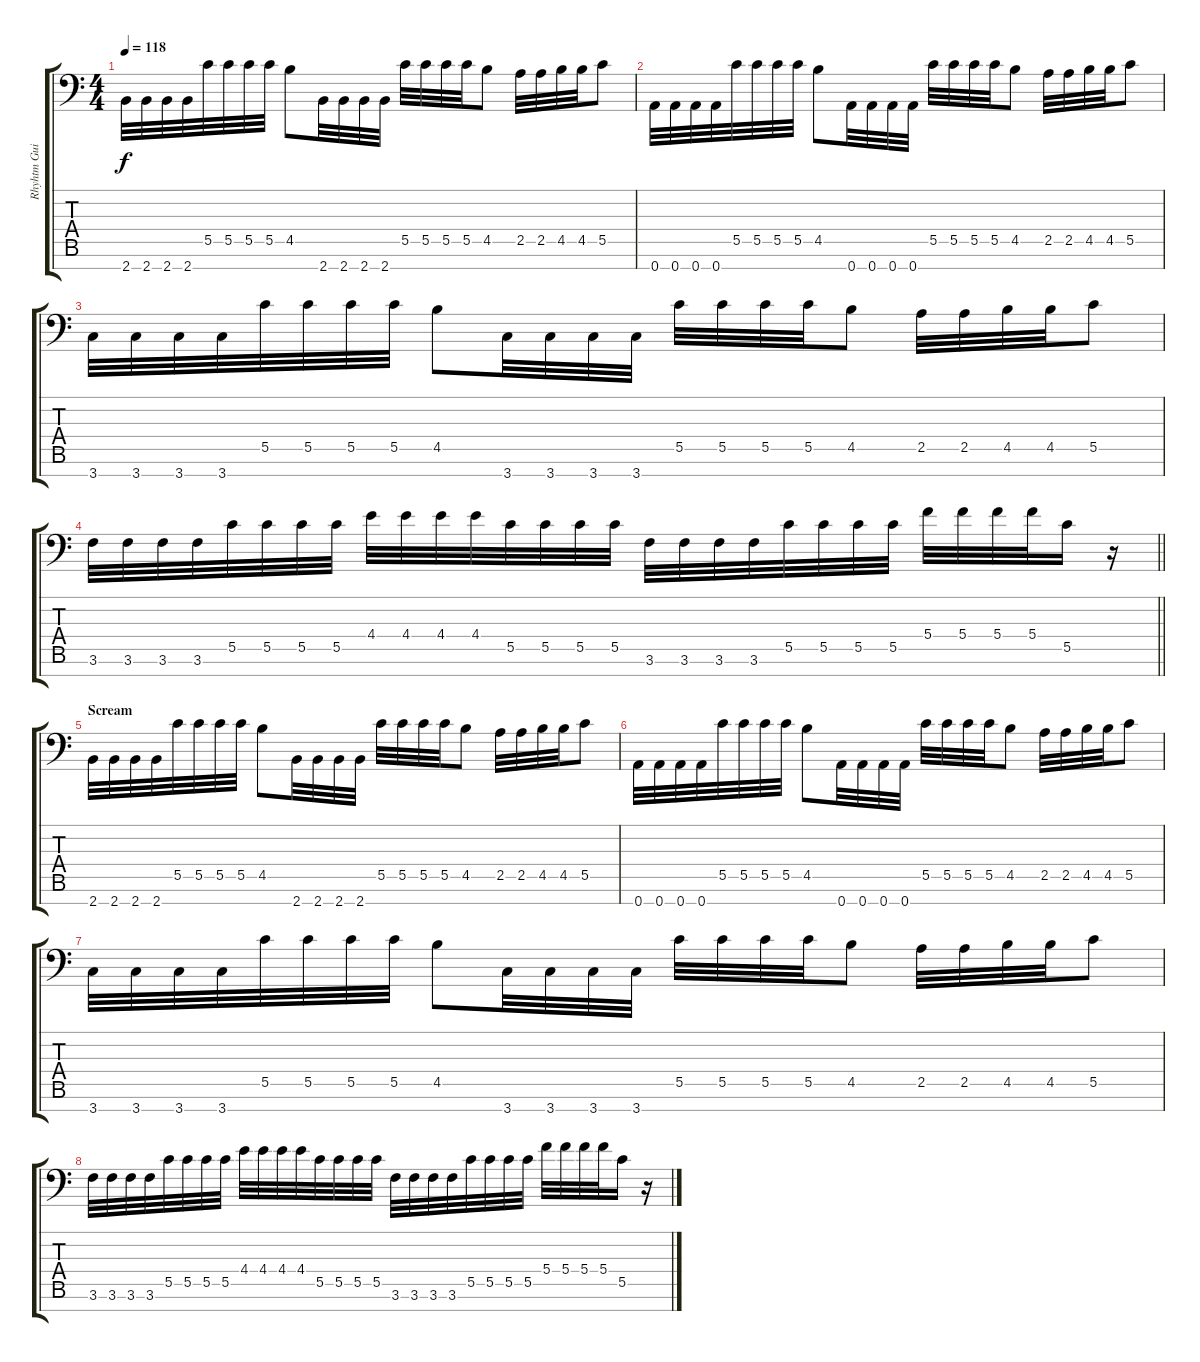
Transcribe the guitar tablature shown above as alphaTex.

\track ("Rhyhtm Guitar" "Rhyhtm Gui") {instrument distortionguitar}
\staff {score tabs}
\tuning (D4 A3 F3 C3 G2 D2 A1) {hide}
\ts (4 4)
\section ("" "")
\tempo 118
\clef f4
\ks c
2.7.32{dy f} 2.7.32 2.7.32 2.7.32 5.5.32 5.5.32 5.5.32 5.5.32 4.5.8 2.7.32 2.7.32 2.7.32 2.7.32 5.5.32 5.5.32 5.5.32 5.5.32 4.5.8 2.5.32 2.5.32 4.5.32 4.5.32 5.5.8 |
0.7.32 0.7.32 0.7.32 0.7.32 5.5.32 5.5.32 5.5.32 5.5.32 4.5.8 0.7.32 0.7.32 0.7.32 0.7.32 5.5.32 5.5.32 5.5.32 5.5.32 4.5.8 2.5.32 2.5.32 4.5.32 4.5.32 5.5.8 |
3.7.32 3.7.32 3.7.32 3.7.32 5.5.32 5.5.32 5.5.32 5.5.32 4.5.8 3.7.32 3.7.32 3.7.32 3.7.32 5.5.32 5.5.32 5.5.32 5.5.32 4.5.8 2.5.32 2.5.32 4.5.32 4.5.32 5.5.8 |
\barLineRight lightlight
3.6.32 3.6.32 3.6.32 3.6.32 5.5.32 5.5.32 5.5.32 5.5.32 4.4.32 4.4.32 4.4.32 4.4.32 5.5.32 5.5.32 5.5.32 5.5.32 3.6.32 3.6.32 3.6.32 3.6.32 5.5.32 5.5.32 5.5.32 5.5.32 5.4.32 5.4.32 5.4.32 5.4.32 5.5.16 r.16 |
\section ("" "Scream")
2.7.32 2.7.32 2.7.32 2.7.32 5.5.32 5.5.32 5.5.32 5.5.32 4.5.8 2.7.32 2.7.32 2.7.32 2.7.32 5.5.32 5.5.32 5.5.32 5.5.32 4.5.8 2.5.32 2.5.32 4.5.32 4.5.32 5.5.8 |
0.7.32 0.7.32 0.7.32 0.7.32 5.5.32 5.5.32 5.5.32 5.5.32 4.5.8 0.7.32 0.7.32 0.7.32 0.7.32 5.5.32 5.5.32 5.5.32 5.5.32 4.5.8 2.5.32 2.5.32 4.5.32 4.5.32 5.5.8 |
3.7.32 3.7.32 3.7.32 3.7.32 5.5.32 5.5.32 5.5.32 5.5.32 4.5.8 3.7.32 3.7.32 3.7.32 3.7.32 5.5.32 5.5.32 5.5.32 5.5.32 4.5.8 2.5.32 2.5.32 4.5.32 4.5.32 5.5.8 |
3.6.32 3.6.32 3.6.32 3.6.32 5.5.32 5.5.32 5.5.32 5.5.32 4.4.32 4.4.32 4.4.32 4.4.32 5.5.32 5.5.32 5.5.32 5.5.32 3.6.32 3.6.32 3.6.32 3.6.32 5.5.32 5.5.32 5.5.32 5.5.32 5.4.32 5.4.32 5.4.32 5.4.32 5.5.16 r.16
